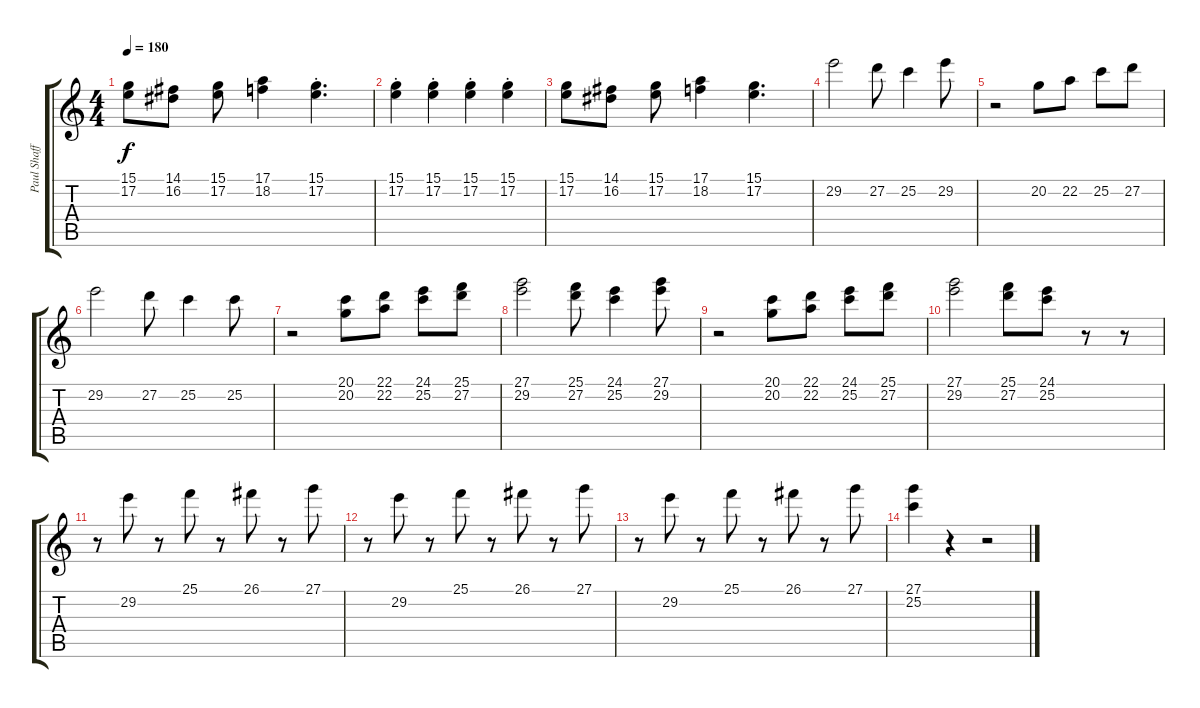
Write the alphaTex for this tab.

\track ("Paul Shaffer - Organ" "Paul Shaff") {instrument rockorgan}
\staff {score tabs}
\tuning (E4 B3 G3 D3 A2 E2) {hide}
\ts (4 4)
\tempo 180
\clef g2
\ks c
(15.1 17.2).8{dy f} (14.1 16.2).8 (15.1 17.2).8 (17.1 18.2).4 (15.1{st} 17.2{st}).4{d} |
(15.1{st} 17.2{st}).4 (15.1{st} 17.2{st}).4 (15.1{st} 17.2{st}).4 (15.1{st} 17.2{st}).4 |
(15.1 17.2).8 (14.1 16.2).8 (15.1 17.2).8 (17.1 18.2).4 (15.1 17.2).4{d} |
29.2.2 27.2.8 25.2.4 29.2.8 |
r.2 20.2.8 22.2.8 25.2.8 27.2.8 |
29.2.2 27.2.8 25.2.4 25.2.8 |
r.2 (20.1 20.2).8 (22.1 22.2).8 (24.1 25.2).8 (25.1 27.2).8 |
(27.1 29.2).2 (25.1 27.2).8 (24.1 25.2).4 (27.1 29.2).8 |
r.2 (20.1 20.2).8 (22.1 22.2).8 (24.1 25.2).8 (25.1 27.2).8 |
(27.1 29.2).2 (25.1 27.2).8 (24.1 25.2).8 r.8 r.8 |
r.8 29.2.8 r.8 25.1.8 r.8 26.1.8 r.8 27.1.8 |
r.8 29.2.8 r.8 25.1.8 r.8 26.1.8 r.8 27.1.8 |
r.8 29.2.8 r.8 25.1.8 r.8 26.1.8 r.8 27.1.8 |
(27.1 25.2).4 r.4 r.2
